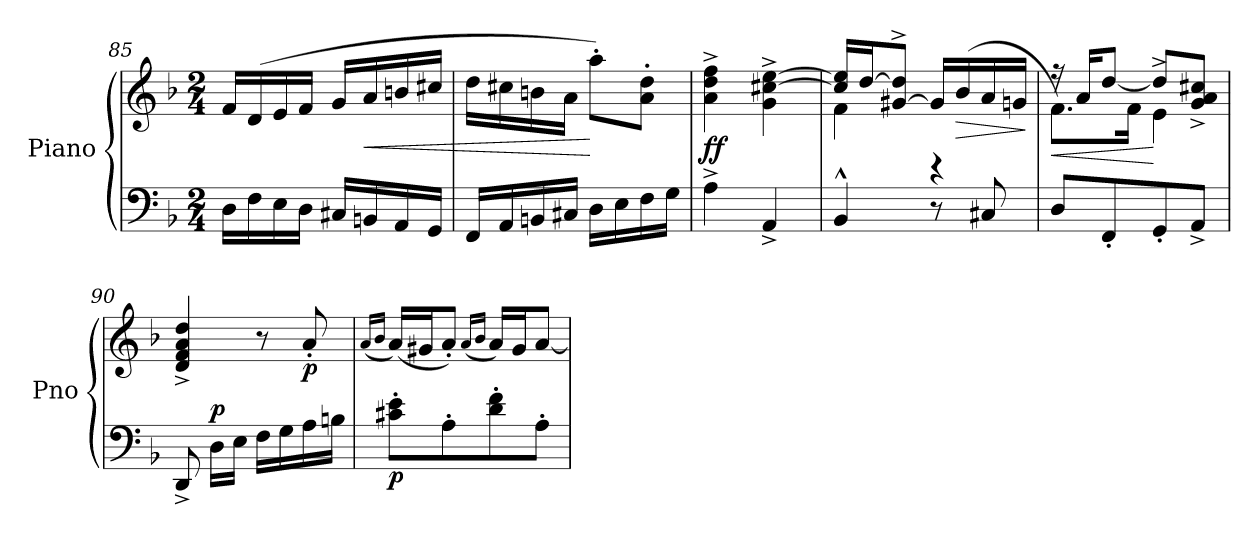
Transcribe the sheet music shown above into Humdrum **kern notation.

**kern	**kern	**dynam
*part1	*part1	*part1
*staff2	*staff1	*staff1/2
*I"Piano	*	*
*I'Pno	*	*
*clefF4	*clefG2	*
*k[b-]	*k[b-]	*
*F:	*F:	*
*M2/4	*M2/4	*
=85	=85	=85
16D\LL	16f/LL	.
16F\	(16d/	.
16E\	16e/	.
16D\JJ	16f/JJ	.
16C#X/LL	16g/LL	.
!	!	!LO:HP:b
16BBn/	16a/	<
16AA/	16bn/	.
16GG/JJ	16cc#X/JJ	.
=86	=86	=86
16FF/LL	16dd\LL	.
16AA/	16cc#X\	.
16BBn/	16bn\	.
16C#X/JJ	16a\JJ	.
16D\LL	8aa'\L)	[
16E\	.	.
16F\	8a\' 8dd\'J	.
16G\JJ	.	.
!!LO:LB:g=z
=87	=87	=87
!	!	!LO:DY:b
4A^\	4a\^ 4dd\^ 4ff\^	ff
4AA^/	4g\^ [4cc#X\^ [4ee\^	.
=88	=88	=88
*	*^	*
4BB-^^/	16cc#/] 16ee/]LL	4f\	.
.	[16dd/J	.	.
.	[8g#X/^ 8dd/]^J	.	.
8r	16g#/LL]	4rBB	.
!	!	!	!LO:HP:b
.	(16b-/	.	>
8C#X/	16a/	.	.
.	16gn/JJ	.	.
*	*v	*v	*
.	.	]
=89	=89	=89
!	!	!LO:HP:b
*	*^	*
8D/L	8.f\L)	16rff	<
.	.	16a/KL	.
8FF'/	.	[8dd/J	.
.	16f\Jk	.	.
8GG'/	4e^\	8dd/L]	[
8AA^/J	.	8g/^ 8a/^ 8cc#X/^J	.
*	*v	*v	*
=90	=90	=90
8DD^/	4d/^ 4f/^ 4a/^ 4dd/^	.
!	!	!LO:DY:a=2
16D\LL	.	p
16E\JJ	.	.
16F\LL	8r	.
16G\	.	.
!	!	!LO:DY:b
16A\	8a'/	p
16Bn\JJ	.	.
=91	=91	=91
.	(16qa/LL	.
.	16qb-/JJ	.
!	!	!LO:DY:b=2
8c#X\' 8e\'L	(16a/LL)	p
.	16g#X/J	.
8A'\	8a'/J)	.
.	(16qa/LL	.
.	16qb-/JJ	.
8d\' 8f\'	16a/LL)	.
.	16g#/J	.
8A'\J	[8a/J	.
=	=	=
*-	*-	*-
